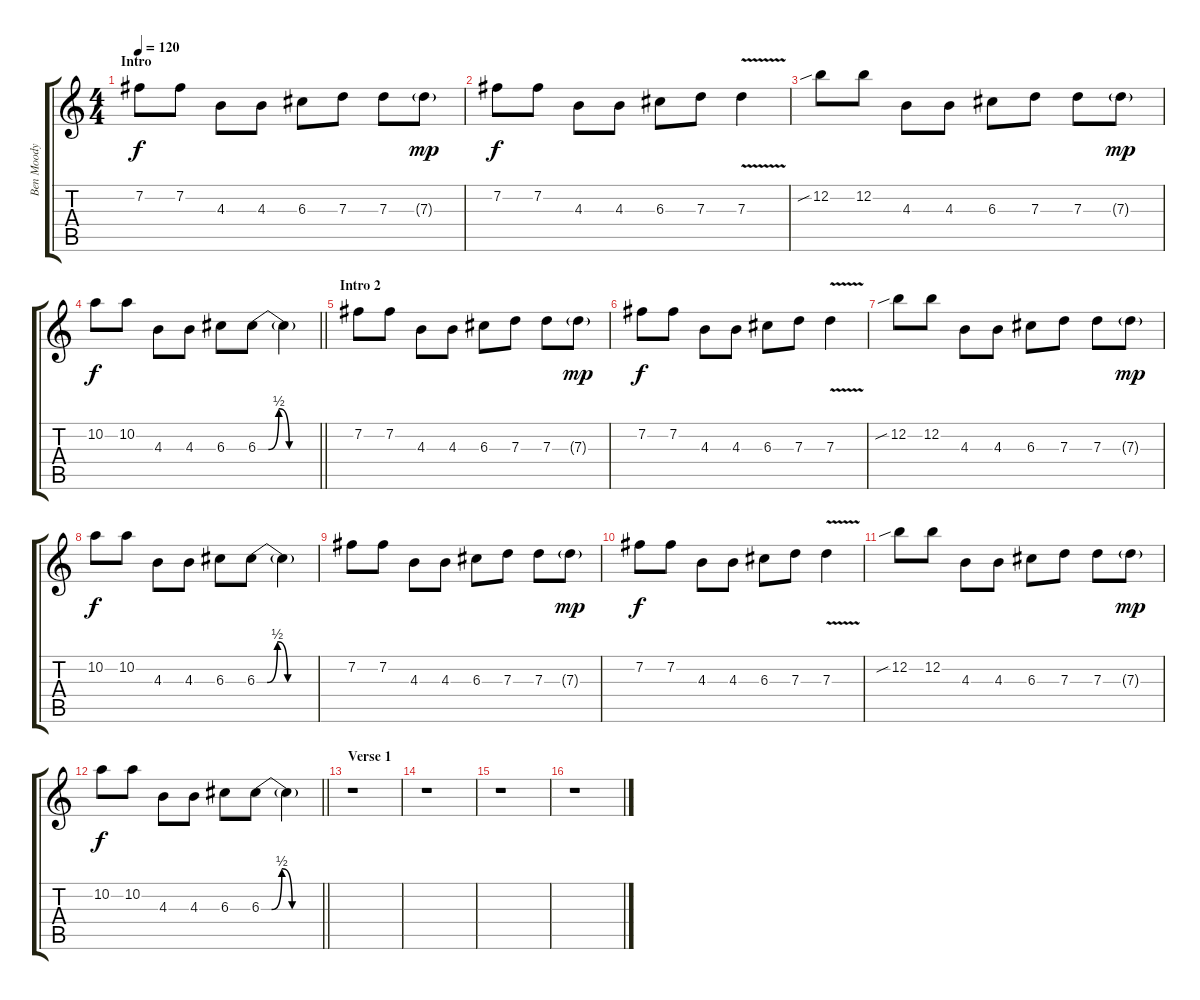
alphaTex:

\track ("Ben Moody" "Ben Moody") {instrument distortionguitar}
\staff {score tabs}
\tuning (E4 B3 G3 D3 A2 D2) {hide}
\ts (4 4)
\section ("" "Intro")
\tempo 120
\clef g2
\ks c
7.2.8{dy f instrument distortionguitar} 7.2.8 4.3.8 4.3.8 6.3.8 7.3.8 7.3.8 7.3{g}.8{dy mp} |
7.2.8{dy f} 7.2.8 4.3.8 4.3.8 6.3.8 7.3.8 7.3{v}.4 |
12.2{sib}.8 12.2.8 4.3.8 4.3.8 6.3.8 7.3.8 7.3.8 7.3{g}.8{dy mp} |
\barLineRight lightlight
10.2.8{dy f} 10.2.8 4.3.8 4.3.8 6.3.8 6.3{be (custom 0 0 10 0 20 2 30 0 60 0)}.8 6.3{t}.4 |
\section ("" "Intro 2")
7.2.8 7.2.8 4.3.8 4.3.8 6.3.8 7.3.8 7.3.8 7.3{g}.8{dy mp} |
7.2.8{dy f} 7.2.8 4.3.8 4.3.8 6.3.8 7.3.8 7.3{v}.4 |
12.2{sib}.8 12.2.8 4.3.8 4.3.8 6.3.8 7.3.8 7.3.8 7.3{g}.8{dy mp} |
10.2.8{dy f} 10.2.8 4.3.8 4.3.8 6.3.8 6.3{be (custom 0 0 10 0 20 2 30 0 60 0)}.8 6.3{t}.4 |
7.2.8 7.2.8 4.3.8 4.3.8 6.3.8 7.3.8 7.3.8 7.3{g}.8{dy mp} |
7.2.8{dy f} 7.2.8 4.3.8 4.3.8 6.3.8 7.3.8 7.3{v}.4 |
12.2{sib}.8 12.2.8 4.3.8 4.3.8 6.3.8 7.3.8 7.3.8 7.3{g}.8{dy mp} |
\barLineRight lightlight
10.2.8{dy f} 10.2.8 4.3.8 4.3.8 6.3.8 6.3{be (custom 0 0 10 0 20 2 30 0 60 0)}.8 6.3{t}.4 |
\section ("" "Verse 1")
r.1 |
r.1 |
r.1 |
r.1
